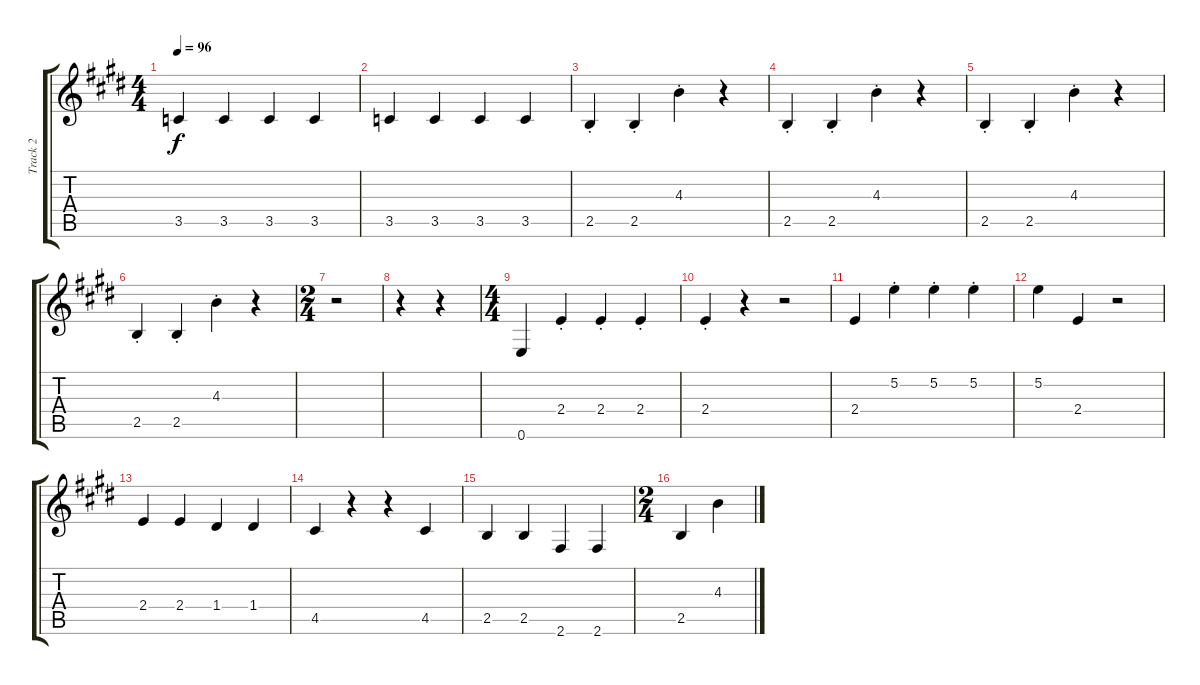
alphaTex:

\track ("Track 2" "Track 2") {instrument acousticguitarnylon}
\staff {score tabs}
\tuning (E4 B3 G3 D3 A2 E2) {hide}
\ts (4 4)
\tempo 96
\clef g2
\ks e
3.5.4{dy f} 3.5.4 3.5.4 3.5.4 |
3.5.4 3.5.4 3.5.4 3.5.4 |
2.5{st}.4 2.5{st}.4 4.3{st}.4 r.4 |
2.5{st}.4 2.5{st}.4 4.3{st}.4 r.4 |
2.5{st}.4 2.5{st}.4 4.3{st}.4 r.4 |
2.5{st}.4 2.5{st}.4 4.3{st}.4 r.4 |
\ts (2 4)
r.2 |
r.4 r.4 |
\ts (4 4)
0.6.4 2.4{st}.4 2.4{st}.4 2.4{st}.4 |
2.4{st}.4 r.4 r.2 |
2.4.4 5.2{st}.4 5.2{st}.4 5.2{st}.4 |
5.2.4 2.4.4 r.2 |
2.4.4 2.4.4 1.4.4 1.4.4 |
4.5.4 r.4 r.4 4.5.4 |
2.5.4 2.5.4 2.6.4 2.6.4 |
\ts (2 4)
2.5.4 4.3.4
